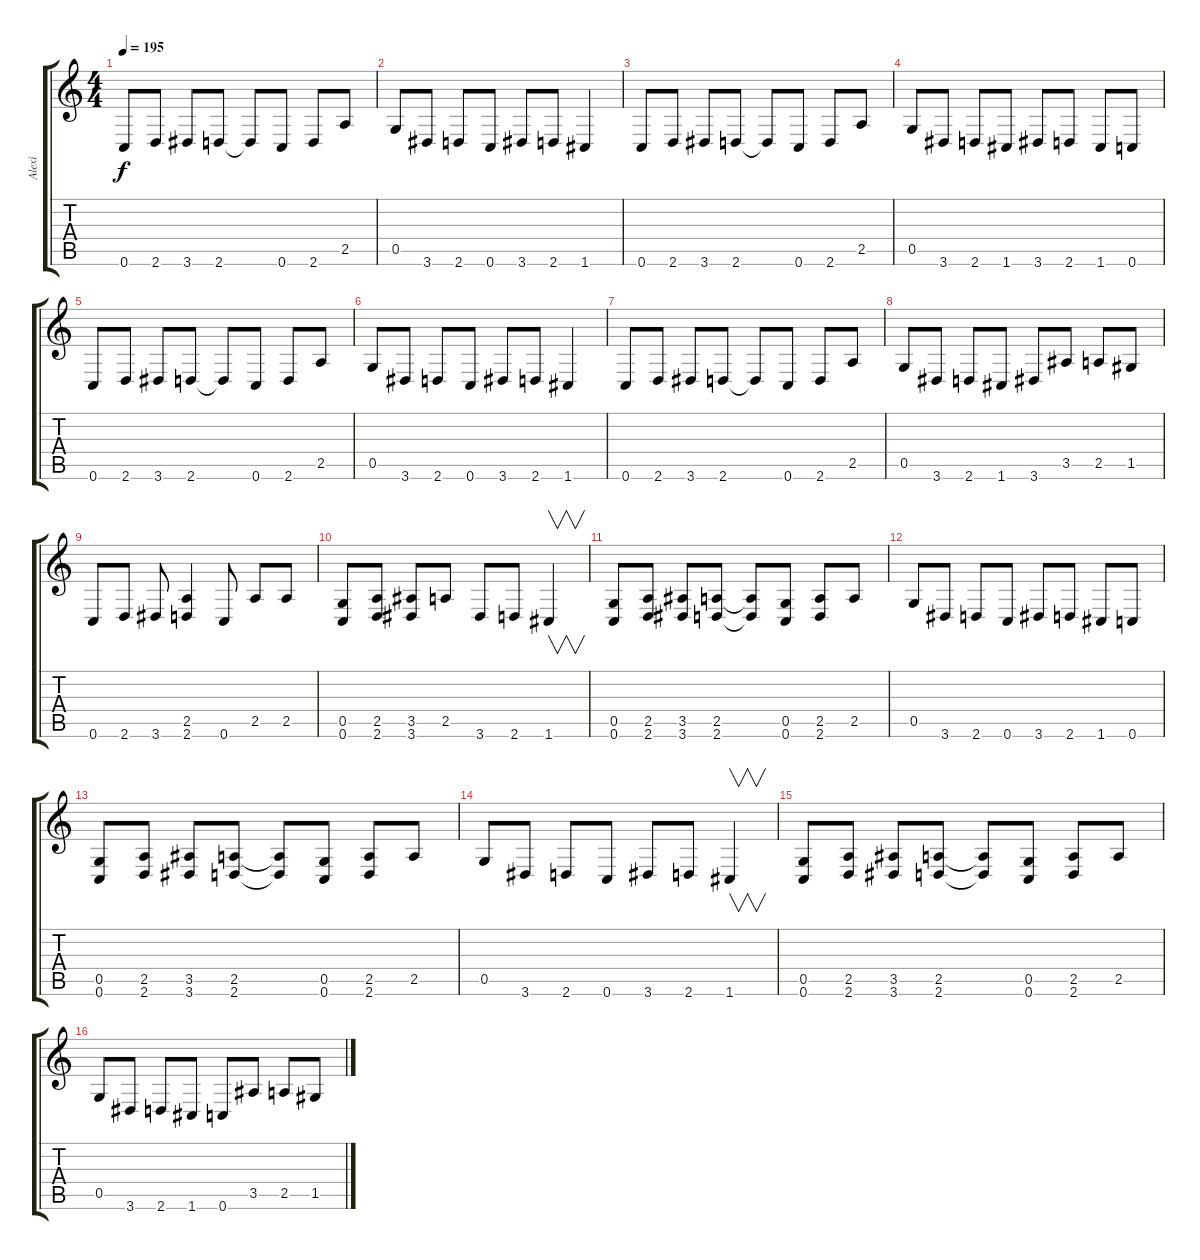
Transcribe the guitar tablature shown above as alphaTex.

\track ("Alexi" "Alexi") {instrument distortionguitar}
\staff {score tabs}
\tuning (D4 A3 F3 C3 G2 C2) {hide}
\ts (4 4)
\tempo 195
\clef g2
\ks c
0.6.8{dy f} 2.6.8 3.6.8 2.6.8 2.6{t}.8 0.6.8 2.6.8 2.5.8 |
0.5.8 3.6.8 2.6.8 0.6.8 3.6.8 2.6.8 1.6.4 |
0.6.8 2.6.8 3.6.8 2.6.8 2.6{t}.8 0.6.8 2.6.8 2.5.8 |
0.5.8 3.6.8 2.6.8 1.6.8 3.6.8 2.6.8 1.6.8 0.6.8 |
0.6.8 2.6.8 3.6.8 2.6.8 2.6{t}.8 0.6.8 2.6.8 2.5.8 |
0.5.8 3.6.8 2.6.8 0.6.8 3.6.8 2.6.8 1.6.4 |
0.6.8 2.6.8 3.6.8 2.6.8 2.6{t}.8 0.6.8 2.6.8 2.5.8 |
0.5.8 3.6.8 2.6.8 1.6.8 3.6.8 3.5.8 2.5.8 1.5.8 |
0.6.8 2.6.8 3.6.8 (2.5 2.6).4 0.6.8 2.5.8 2.5.8 |
(0.5 0.6).8 (2.5 2.6).8 (3.5 3.6).8 2.5.8 3.6.8 2.6.8 1.6.4{v} |
(0.5 0.6).8 (2.5 2.6).8 (3.5 3.6).8 (2.5 2.6).8 (2.5{t} 2.6{t}).8 (0.5 0.6).8 (2.5 2.6).8 2.5.8 |
0.5.8 3.6.8 2.6.8 0.6.8 3.6.8 2.6.8 1.6.8 0.6.8 |
(0.5 0.6).8 (2.5 2.6).8 (3.5 3.6).8 (2.5 2.6).8 (2.5{t} 2.6{t}).8 (0.5 0.6).8 (2.5 2.6).8 2.5.8 |
0.5.8 3.6.8 2.6.8 0.6.8 3.6.8 2.6.8 1.6.4{v} |
(0.5 0.6).8 (2.5 2.6).8 (3.5 3.6).8 (2.5 2.6).8 (2.5{t} 2.6{t}).8 (0.5 0.6).8 (2.5 2.6).8 2.5.8 |
0.5.8 3.6.8 2.6.8 1.6.8 0.6.8 3.5.8 2.5.8 1.5.8
